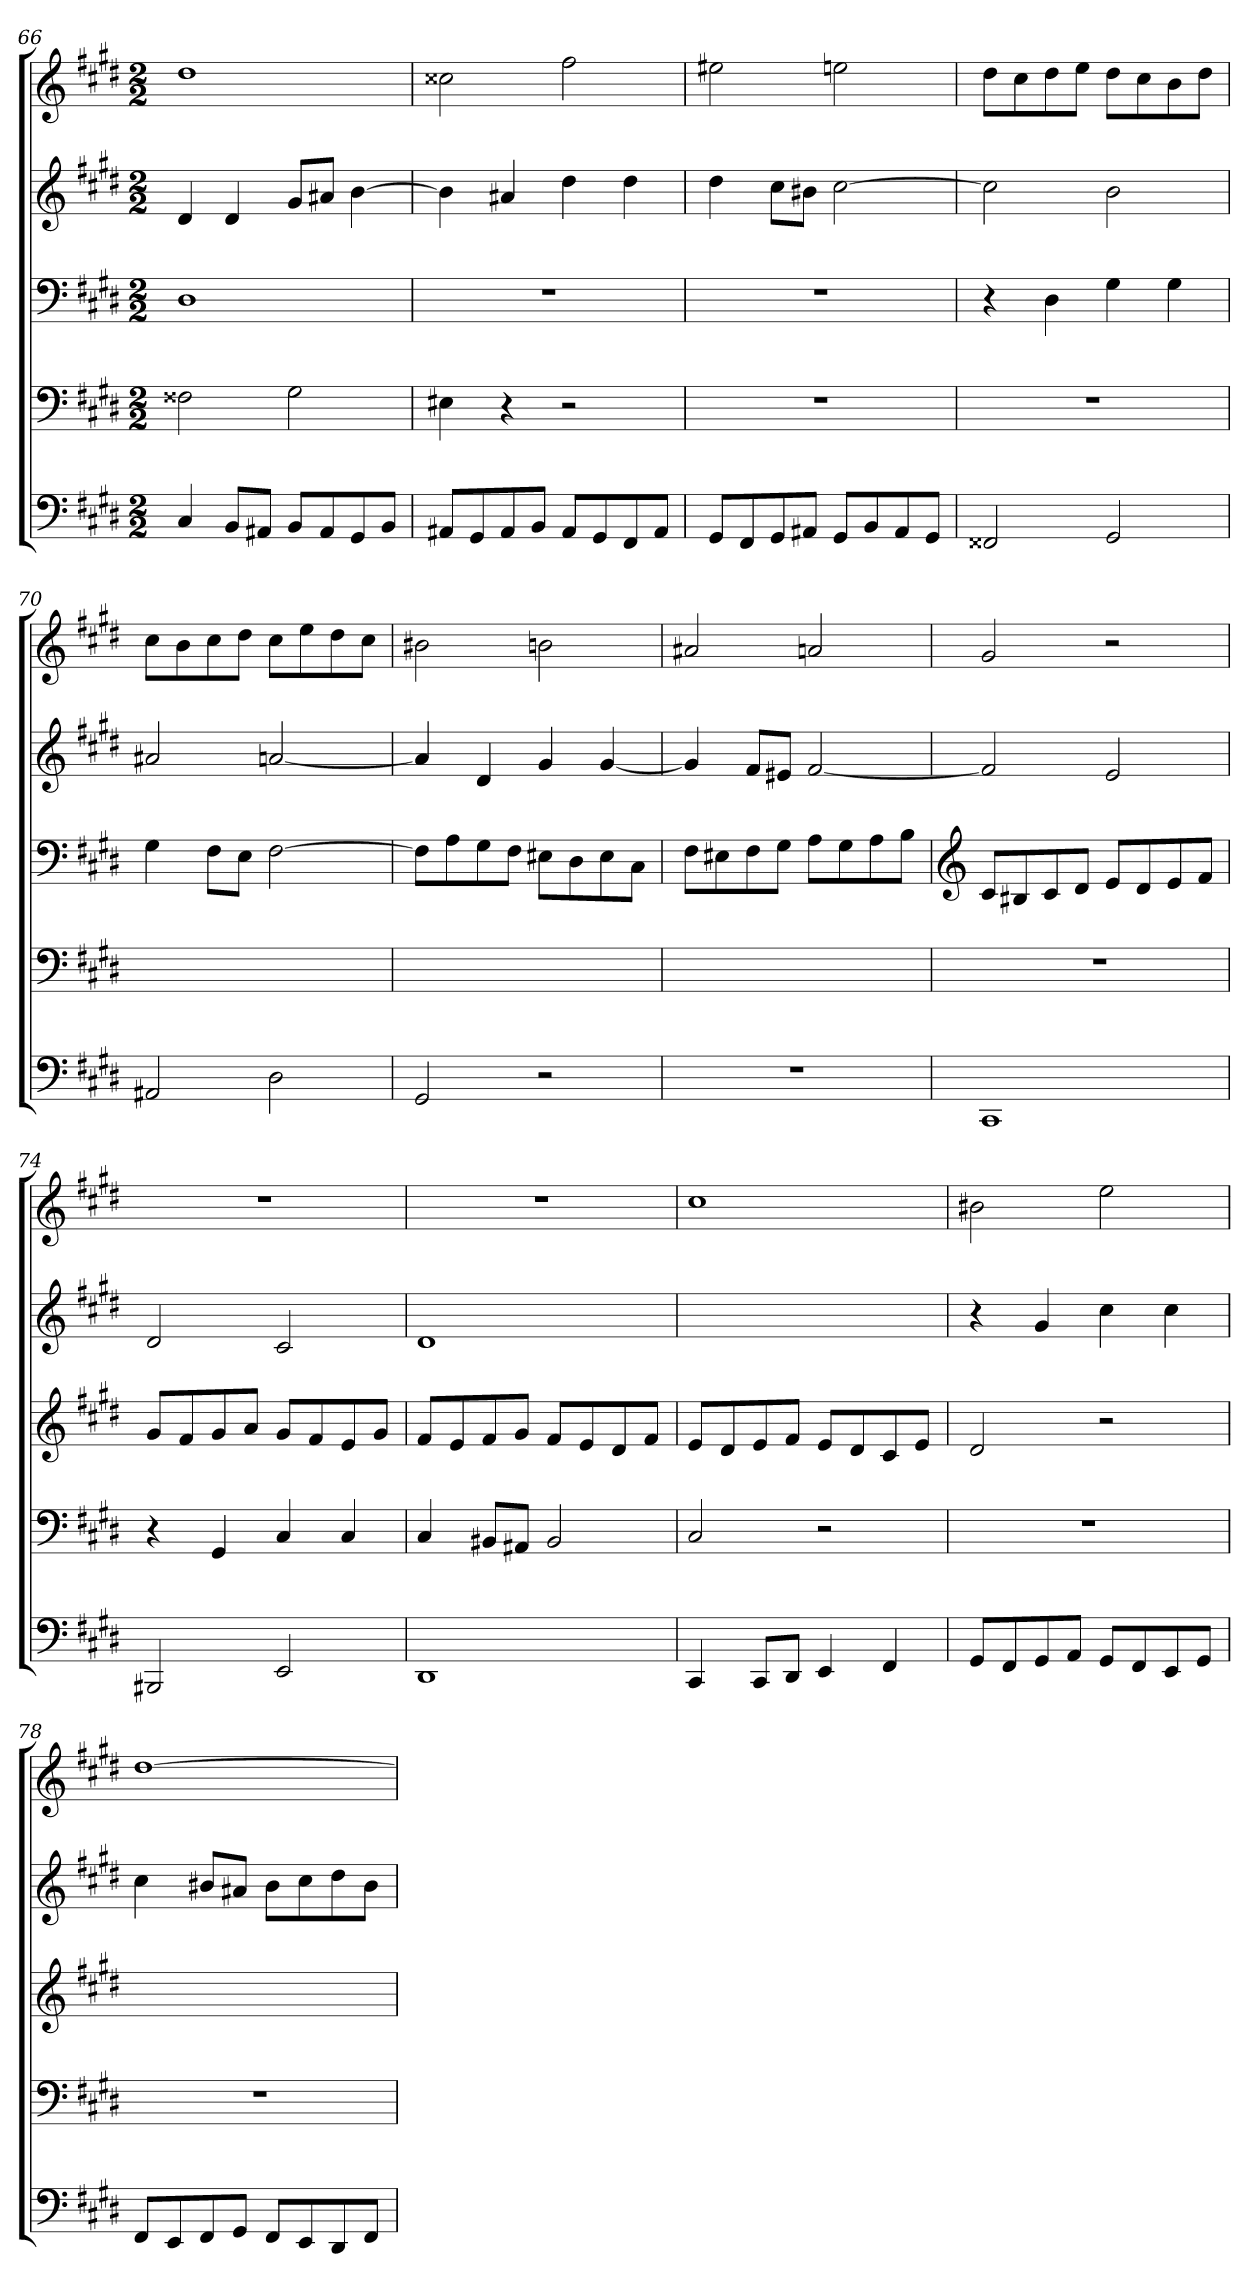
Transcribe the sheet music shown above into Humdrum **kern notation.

**kern	**kern	**kern	**kern	**kern
*part5	*part4	*part3	*part2	*part1
*staff5	*staff4	*staff3	*staff2	*staff1
*clefF4	*clefF4	*clefF4	*clefG2	*clefG2
*k[f#c#g#d#]	*k[f#c#g#d#]	*k[f#c#g#d#]	*k[f#c#g#d#]	*k[f#c#g#d#]
*M2/2	*M2/2	*M2/2	*M2/2	*M2/2
=66	=66	=66	=66	=66
4C#	2F##X	1D#	4d#	1dd#
8BB/L	.	.	4d#	.
8AA#X/J	.	.	.	.
8BB/L	2G#	.	8g#/L	.
8AA#/	.	.	8a#X/J	.
8GG#/	.	.	[4b	.
8BB/J	.	.	.	.
=67	=67	=67	=67	=67
8AA#X/L	4E#X	1r	4b]	2cc##X
8GG#/	.	.	.	.
8AA#/	4r	.	4a#X	.
8BB/J	.	.	.	.
8AA#/L	2r	.	4dd#	2ff#
8GG#/	.	.	.	.
8FF#/	.	.	4dd#	.
8AA#/J	.	.	.	.
=68	=68	=68	=68	=68
8GG#/L	1r	1r	4dd#	2ee#X
8FF#/	.	.	.	.
8GG#/	.	.	8cc#\L	.
8AA#X/J	.	.	8b#X\J	.
8GG#/L	.	.	[2cc#	2een
8BB/	.	.	.	.
8AA#/	.	.	.	.
8GG#/J	.	.	.	.
=69	=69	=69	=69	=69
2FF##X	1r	4r	2cc#]	8dd#\L
.	.	.	.	8cc#\
.	.	4D#	.	8dd#\
.	.	.	.	8ee\J
2GG#	.	4G#	2b	8dd#\L
.	.	.	.	8cc#\
.	.	4G#	.	8b\
.	.	.	.	8dd#\J
=70	=70	=70	=70	=70
2AA#X	1ryy	4G#	2a#X	8cc#\L
.	.	.	.	8b\
.	.	8F#\L	.	8cc#\
.	.	8E\J	.	8dd#\J
2D#	.	[2F#	[2an	8cc#\L
.	.	.	.	8ee\
.	.	.	.	8dd#\
.	.	.	.	8cc#\J
=71	=71	=71	=71	=71
2GG#	1ryy	8F#\L]	4a]	2b#X
.	.	8A\	.	.
.	.	8G#\	4d#	.
.	.	8F#\J	.	.
2r	.	8E#X\L	4g#	2bn
.	.	8D#\	.	.
.	.	8E#\	[4g#	.
.	.	8C#\J	.	.
=72	=72	=72	=72	=72
1r	1ryy	8F#\L	4g#]	2a#X
.	.	8E#X\	.	.
.	.	8F#\	8f#/L	.
.	.	8G#\J	8e#X/J	.
.	.	8A\L	[2f#	2an
.	.	8G#\	.	.
.	.	8A\	.	.
.	.	8B\J	.	.
=73	=73	=73	=73	=73
*	*	*clefG2	*	*
1CC#	1r	8c#/L	2f#]	2g#
.	.	8B#X/	.	.
.	.	8c#/	.	.
.	.	8d#/J	.	.
.	.	8e/L	2e	2r
.	.	8d#/	.	.
.	.	8e/	.	.
.	.	8f#/J	.	.
=74	=74	=74	=74	=74
2BBB#X	4r	8g#/L	2d#	1r
.	.	8f#/	.	.
.	4GG#	8g#/	.	.
.	.	8a/J	.	.
2EE	4C#	8g#/L	2c#	.
.	.	8f#/	.	.
.	4C#	8e/	.	.
.	.	8g#/J	.	.
=75	=75	=75	=75	=75
1DD#	4C#	8f#/L	1d#	1r
.	.	8e/	.	.
.	8BB#X/L	8f#/	.	.
.	8AA#X/J	8g#/J	.	.
.	2BB#	8f#/L	.	.
.	.	8e/	.	.
.	.	8d#/	.	.
.	.	8f#/J	.	.
=76	=76	=76	=76	=76
4CC#	2C#	8e/L	1ryy	1cc#
.	.	8d#/	.	.
8CC#/L	.	8e/	.	.
8DD#/J	.	8f#/J	.	.
4EE	2r	8e/L	.	.
.	.	8d#/	.	.
4FF#	.	8c#/	.	.
.	.	8e/J	.	.
=77	=77	=77	=77	=77
8GG#/L	1r	2d#	4r	2b#X
8FF#/	.	.	.	.
8GG#/	.	.	4g#	.
8AA/J	.	.	.	.
8GG#/L	.	2r	4cc#	2ee
8FF#/	.	.	.	.
8EE/	.	.	4cc#	.
8GG#/J	.	.	.	.
=78	=78	=78	=78	=78
8FF#/L	1r	1ryy	4cc#	[1dd#
8EE/	.	.	.	.
8FF#/	.	.	8b#X/L	.
8GG#/J	.	.	8a#X/J	.
8FF#/L	.	.	8b#\L	.
8EE/	.	.	8cc#\	.
8DD#/	.	.	8dd#\	.
8FF#/J	.	.	8b#\J	.
=	=	=	=	=
*-	*-	*-	*-	*-
